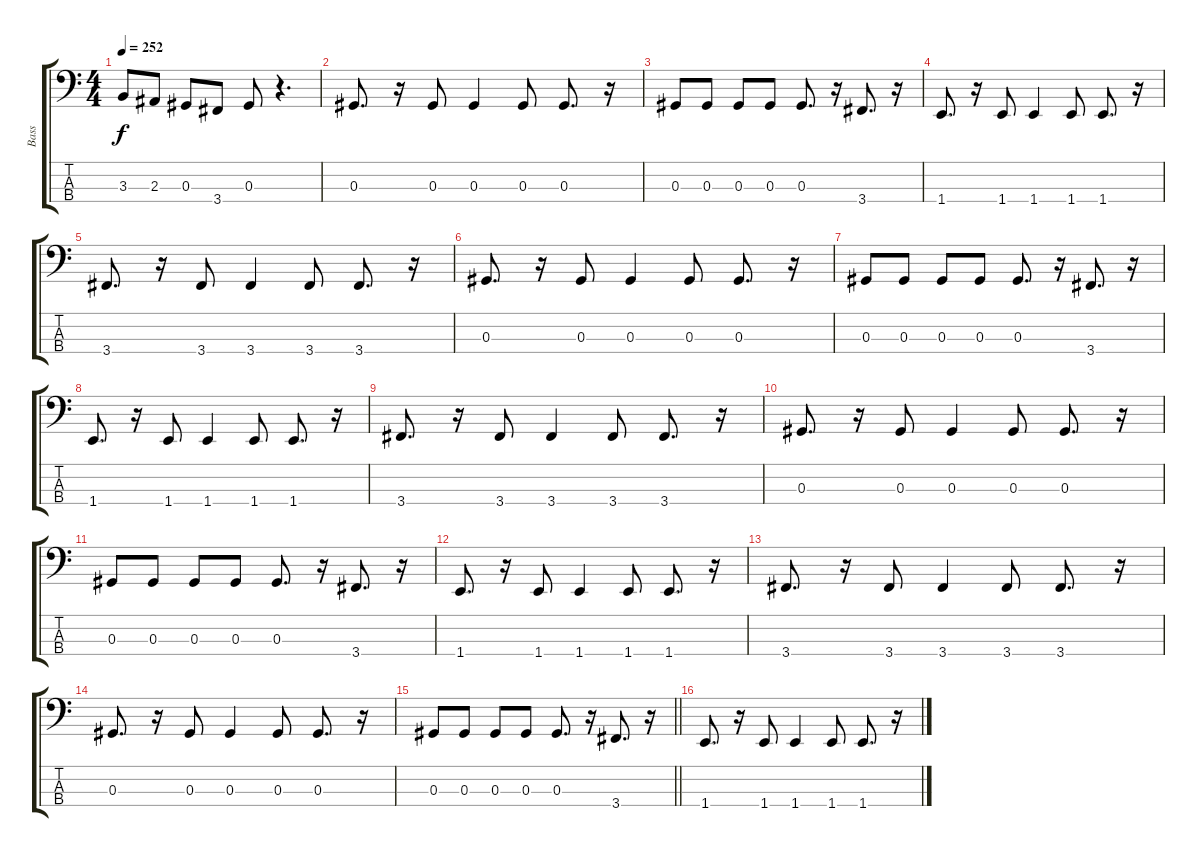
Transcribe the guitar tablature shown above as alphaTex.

\track ("Bass" "Bass") {instrument electricbassfinger}
\staff {score tabs}
\tuning (Gb2 Db2 Ab1 Eb1) {hide}
\ts (4 4)
\tempo 252
\clef f4
\ks c
3.3.8{dy f} 2.3.8 0.3.8 3.4.8 0.3.8 r.4{d} |
0.3.8{d} r.16 0.3.8 0.3.4 0.3.8 0.3.8{d} r.16 |
0.3.8 0.3.8 0.3.8 0.3.8 0.3.8{d} r.16 3.4.8{d} r.16 |
1.4.8{d} r.16 1.4.8 1.4.4 1.4.8 1.4.8{d} r.16 |
3.4.8{d} r.16 3.4.8 3.4.4 3.4.8 3.4.8{d} r.16 |
0.3.8{d} r.16 0.3.8 0.3.4 0.3.8 0.3.8{d} r.16 |
0.3.8 0.3.8 0.3.8 0.3.8 0.3.8{d} r.16 3.4.8{d} r.16 |
1.4.8{d} r.16 1.4.8 1.4.4 1.4.8 1.4.8{d} r.16 |
3.4.8{d} r.16 3.4.8 3.4.4 3.4.8 3.4.8{d} r.16 |
0.3.8{d} r.16 0.3.8 0.3.4 0.3.8 0.3.8{d} r.16 |
0.3.8 0.3.8 0.3.8 0.3.8 0.3.8{d} r.16 3.4.8{d} r.16 |
1.4.8{d} r.16 1.4.8 1.4.4 1.4.8 1.4.8{d} r.16 |
3.4.8{d} r.16 3.4.8 3.4.4 3.4.8 3.4.8{d} r.16 |
0.3.8{d} r.16 0.3.8 0.3.4 0.3.8 0.3.8{d} r.16 |
\barLineRight lightlight
0.3.8 0.3.8 0.3.8 0.3.8 0.3.8{d} r.16 3.4.8{d} r.16 |
1.4.8{d} r.16 1.4.8 1.4.4 1.4.8 1.4.8{d} r.16
